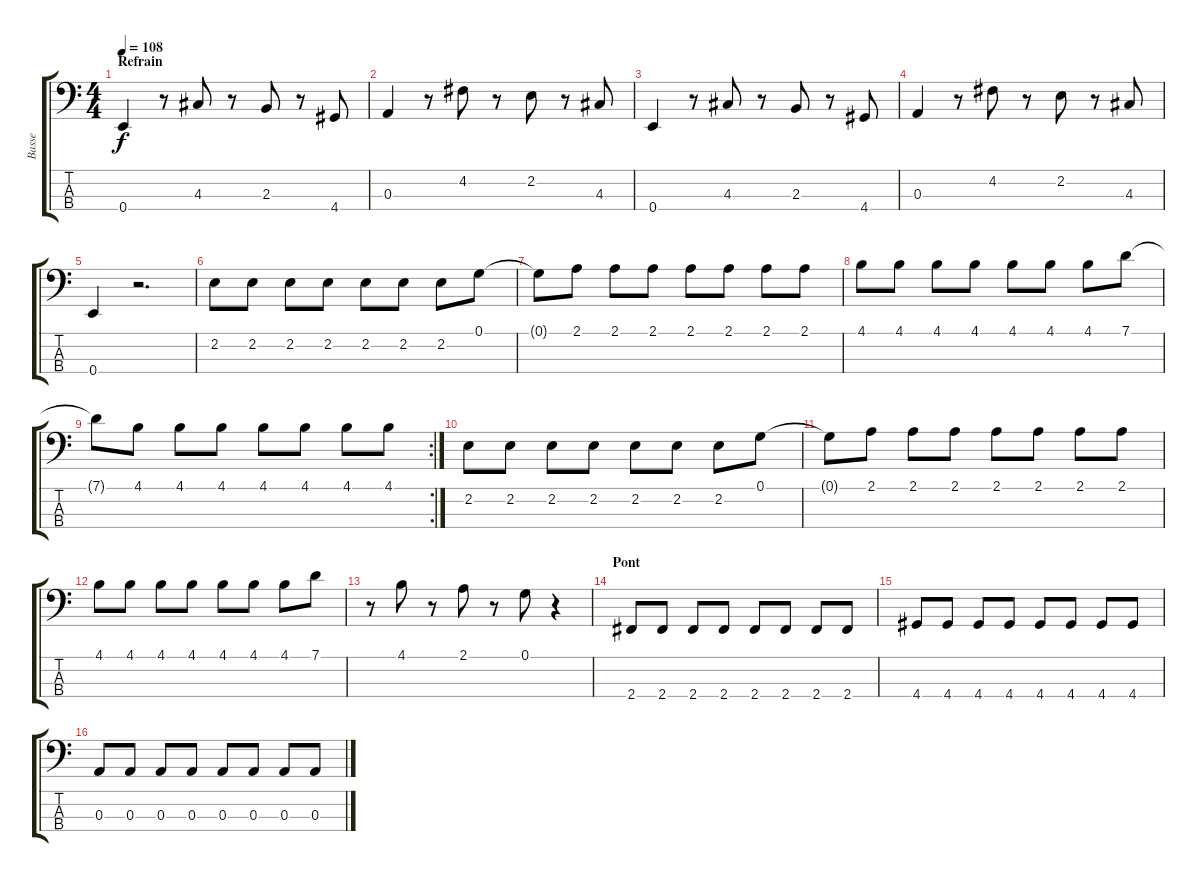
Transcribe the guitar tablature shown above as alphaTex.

\track ("Basse" "Basse") {instrument electricbassfinger}
\staff {score tabs}
\tuning (G2 D2 A1 E1) {hide}
\ts (4 4)
\section ("" "Refrain")
\tempo 108
\clef f4
\ks c
0.4.4{dy f} r.8 4.3.8 r.8 2.3.8 r.8 4.4.8 |
0.3.4 r.8 4.2.8 r.8 2.2.8 r.8 4.3.8 |
0.4.4 r.8 4.3.8 r.8 2.3.8 r.8 4.4.8 |
0.3.4 r.8 4.2.8 r.8 2.2.8 r.8 4.3.8 |
0.4.4 r.2{d} |
2.2.8 2.2.8 2.2.8 2.2.8 2.2.8 2.2.8 2.2.8 0.1.8 |
0.1{t}.8 2.1.8 2.1.8 2.1.8 2.1.8 2.1.8 2.1.8 2.1.8 |
4.1.8 4.1.8 4.1.8 4.1.8 4.1.8 4.1.8 4.1.8 7.1.8 |
\rc 2
7.1{t}.8 4.1.8 4.1.8 4.1.8 4.1.8 4.1.8 4.1.8 4.1.8 |
2.2.8 2.2.8 2.2.8 2.2.8 2.2.8 2.2.8 2.2.8 0.1.8 |
0.1{t}.8 2.1.8 2.1.8 2.1.8 2.1.8 2.1.8 2.1.8 2.1.8 |
4.1.8 4.1.8 4.1.8 4.1.8 4.1.8 4.1.8 4.1.8 7.1.8 |
r.8 4.1.8 r.8 2.1.8 r.8 0.1.8 r.4 |
\section ("" "Pont")
2.4.8 2.4.8 2.4.8 2.4.8 2.4.8 2.4.8 2.4.8 2.4.8 |
4.4.8 4.4.8 4.4.8 4.4.8 4.4.8 4.4.8 4.4.8 4.4.8 |
0.3.8 0.3.8 0.3.8 0.3.8 0.3.8 0.3.8 0.3.8 0.3.8
